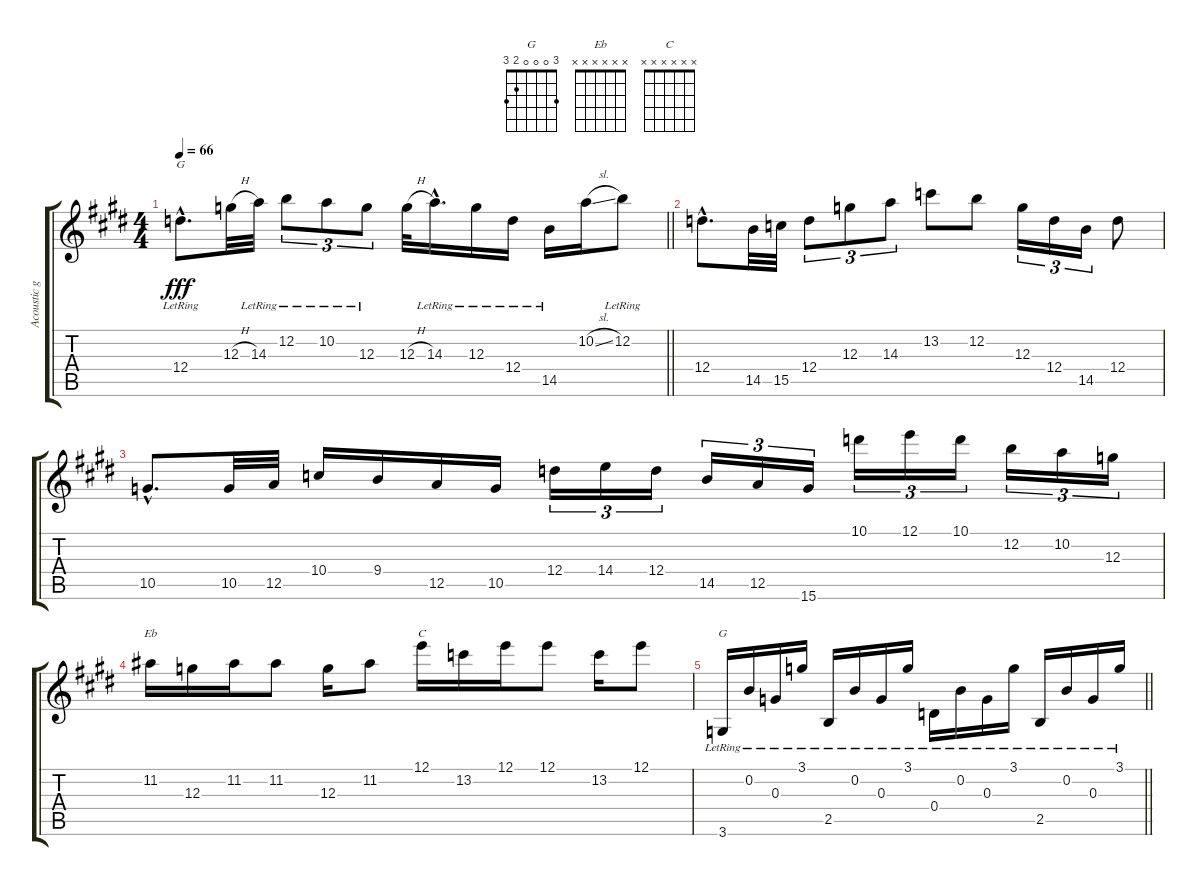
\track ("Acoustic guitar" "Acoustic g") {instrument acousticguitarsteel}
\staff {score tabs}
\tuning (E4 B3 G3 D3 A2 E2) {hide}
\chord ("G" x x x x x x)
\chord ("Eb" x x x x x x)
\chord ("C" x x x x x x)
\chord ("G" 3 0 0 0 2 3)
\ts (4 4)
\tempo 66
\clef g2
\barLineRight lightlight
\ks e
12.4{hac lr}.8{d ch "G" dy fff volume 7} 12.3{h}.32 14.3{lr}.32 12.2{lr}.8{tu (3 2)} 10.2{lr}.8{tu (3 2)} 12.3{lr}.8{tu (3 2)} 12.3{h}.32 14.3{hac lr}.16{d} 12.3{lr}.16 12.4{lr}.16 14.5{lr}.16 10.2{sl}.16 12.2{lr}.8 |
12.4{hac}.8{d volume 0} 14.5.32 15.5.32 12.4.8{tu (3 2)} 12.3.8{tu (3 2)} 14.3.8{tu (3 2)} 13.2.8 12.2.8 12.3.16{tu (3 2)} 12.4.16{tu (3 2)} 14.5.16{tu (3 2)} 12.4.8 |
10.5{hac}.8{d} 10.5.32 12.5.32 10.4.16 9.4.16 12.5.16 10.5.16 12.4.16{tu (3 2)} 14.4.16{tu (3 2)} 12.4.16{tu (3 2)} 14.5.16{tu (3 2)} 12.5.16{tu (3 2)} 15.6.16{tu (3 2)} 10.1.16{tu (3 2)} 12.1.16{tu (3 2)} 10.1.16{tu (3 2)} 12.2.16{tu (3 2)} 10.2.16{tu (3 2)} 12.3.16{tu (3 2)} |
11.2.16{ch "Eb"} 12.3.16 11.2.16 11.2.8 12.3.16 11.2.8 12.1.16{ch "C"} 13.2.16 12.1.16 12.1.8 13.2.16 12.1.8 |
\barLineRight lightlight
3.6{lr}.16{ch "G"} 0.2{lr}.16 0.3{lr}.16 3.1{lr}.16 2.5{lr}.16 0.2{lr}.16 0.3{lr}.16 3.1{lr}.16 0.4{lr}.16 0.2{lr}.16 0.3{lr}.16 3.1{lr}.16 2.5{lr}.16 0.2{lr}.16 0.3{lr}.16 3.1{lr}.16
